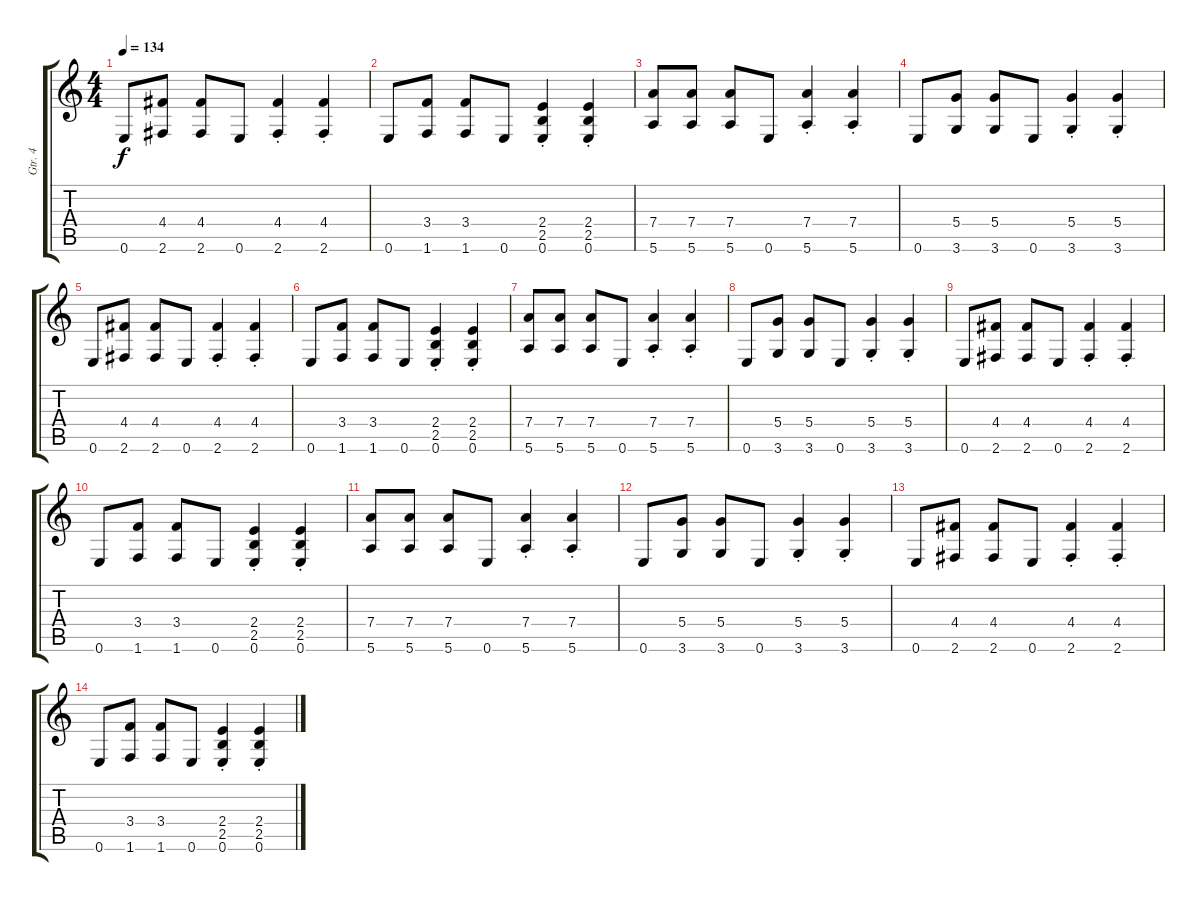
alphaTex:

\track ("Gtr. 4" "Gtr. 4") {instrument distortionguitar}
\staff {score tabs}
\tuning (E4 B3 G3 D3 A2 E2) {hide}
\ts (4 4)
\tempo 134
\clef g2
\ks c
0.6.8{dy f} (4.4 2.6).8 (4.4 2.6).8 0.6.8 (4.4{st} 2.6{st}).4 (4.4{st} 2.6{st}).4 |
0.6.8 (3.4 1.6).8 (3.4 1.6).8 0.6.8 (2.4{st} 2.5{st} 0.6{st}).4 (2.4{st} 2.5{st} 0.6{st}).4 |
(7.4 5.6).8 (7.4 5.6).8 (7.4 5.6).8 0.6.8 (7.4{st} 5.6{st}).4 (7.4{st} 5.6{st}).4 |
0.6.8 (5.4 3.6).8 (5.4 3.6).8 0.6.8 (5.4{st} 3.6{st}).4 (5.4{st} 3.6{st}).4 |
0.6.8 (4.4 2.6).8 (4.4 2.6).8 0.6.8 (4.4{st} 2.6{st}).4 (4.4{st} 2.6{st}).4 |
0.6.8 (3.4 1.6).8 (3.4 1.6).8 0.6.8 (2.4{st} 2.5{st} 0.6{st}).4 (2.4{st} 2.5{st} 0.6{st}).4 |
(7.4 5.6).8 (7.4 5.6).8 (7.4 5.6).8 0.6.8 (7.4{st} 5.6{st}).4 (7.4{st} 5.6{st}).4 |
0.6.8 (5.4 3.6).8 (5.4 3.6).8 0.6.8 (5.4{st} 3.6{st}).4 (5.4{st} 3.6{st}).4 |
0.6.8 (4.4 2.6).8 (4.4 2.6).8 0.6.8 (4.4{st} 2.6{st}).4 (4.4{st} 2.6{st}).4 |
0.6.8 (3.4 1.6).8 (3.4 1.6).8 0.6.8 (2.4{st} 2.5{st} 0.6{st}).4 (2.4{st} 2.5{st} 0.6{st}).4 |
(7.4 5.6).8 (7.4 5.6).8 (7.4 5.6).8 0.6.8 (7.4{st} 5.6{st}).4 (7.4{st} 5.6{st}).4 |
0.6.8 (5.4 3.6).8 (5.4 3.6).8 0.6.8 (5.4{st} 3.6{st}).4 (5.4{st} 3.6{st}).4 |
0.6.8 (4.4 2.6).8 (4.4 2.6).8 0.6.8 (4.4{st} 2.6{st}).4 (4.4{st} 2.6{st}).4 |
0.6.8 (3.4 1.6).8 (3.4 1.6).8 0.6.8 (2.4{st} 2.5{st} 0.6{st}).4 (2.4{st} 2.5{st} 0.6{st}).4
